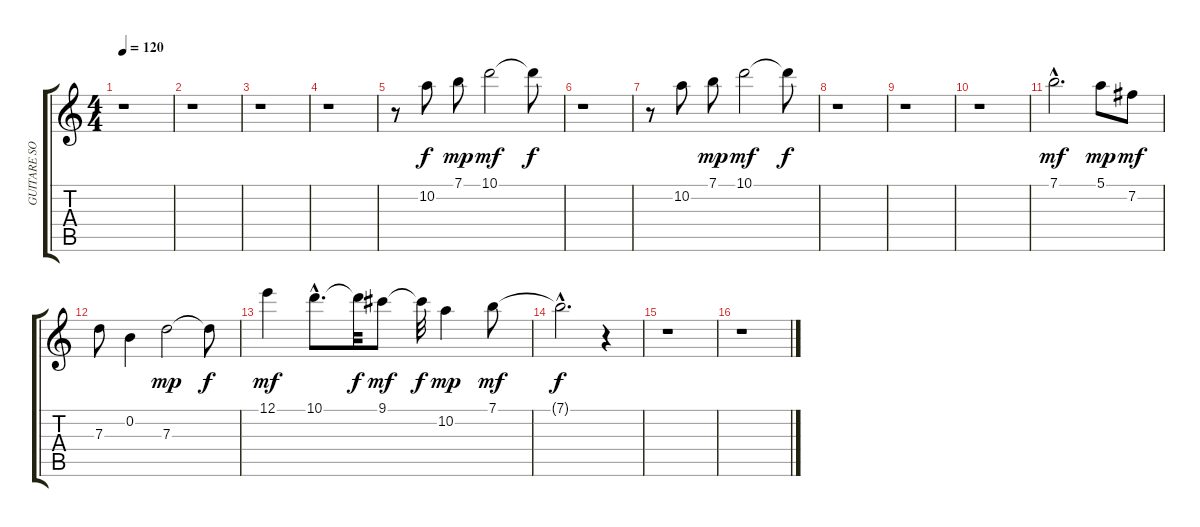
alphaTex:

\track ("GUITARE SOLO" "GUITARE SO") {instrument electricguitarjazz}
\staff {score tabs}
\tuning (E4 B3 G3 D3 A2 E2) {hide}
\ts (4 4)
\tempo 120
\clef g2
\ks c
r.1{dy f} |
r.1 |
r.1 |
r.1 |
r.8 10.2.8 7.1.8{dy mp} 10.1.2{dy mf} 10.1{t}.8{dy f} |
r.1 |
r.8 10.2.8 7.1.8{dy mp} 10.1.2{dy mf} 10.1{t}.8{dy f} |
r.1 |
r.1 |
r.1 |
7.1{hac}.2{d dy mf} 5.1.8{dy mp} 7.2.8{dy mf} |
7.3.8 0.2.4 7.3.2{dy mp} 7.3{t}.8{dy f} |
12.1.4{dy mf} 10.1{hac}.8{d} 10.1{t}.32{dy f} 9.1.8{dy mf} 9.1{t}.32{dy f} 10.2.4{dy mp} 7.1.8{dy mf} |
7.1{hac t}.2{d dy f} r.4 |
r.1 |
r.1
